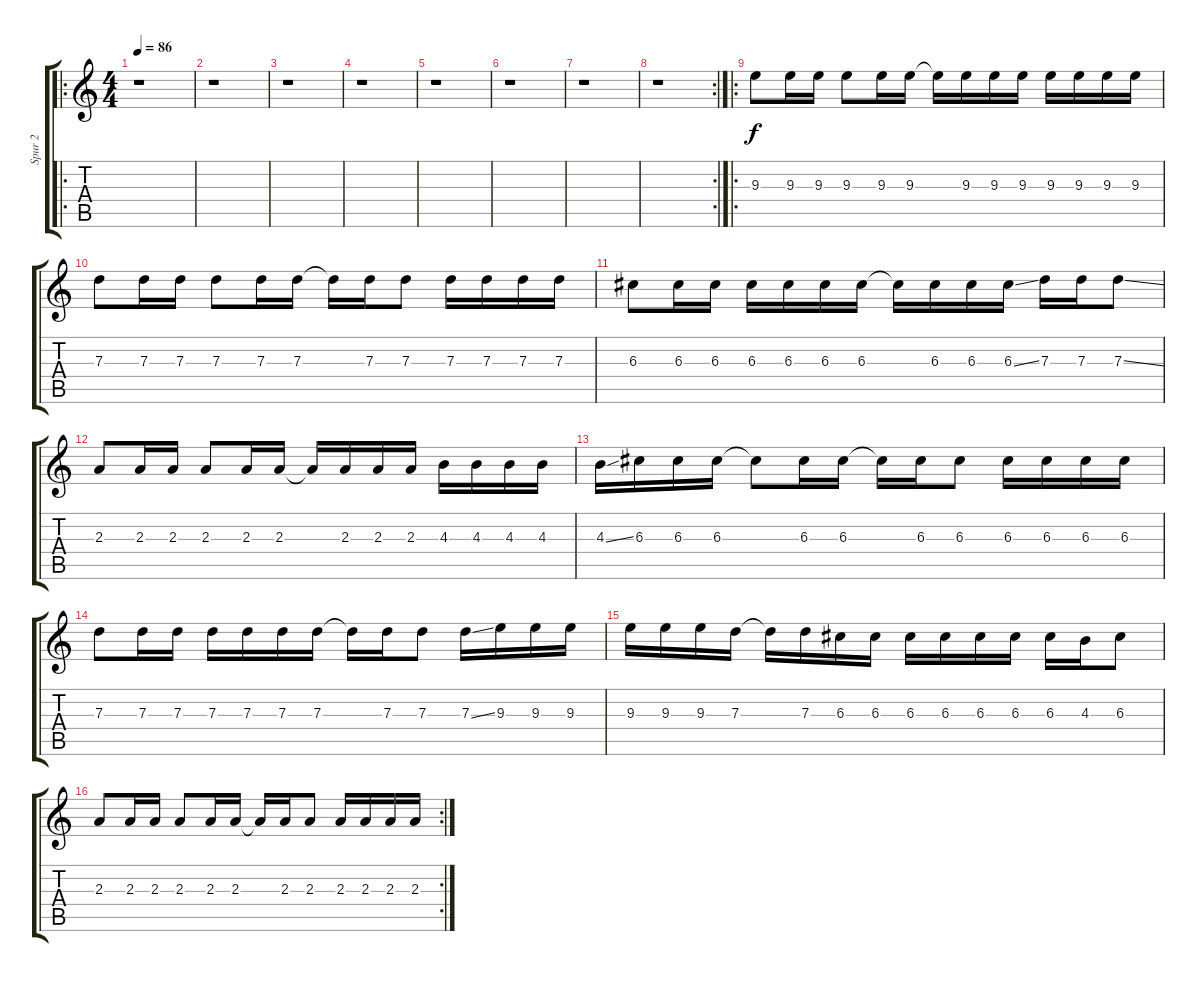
\track ("Spur 2" "Spur 2") {instrument electricguitarclean}
\staff {score tabs}
\tuning (E4 B3 G3 D3 A2 E2) {hide}
\ro
\ts (4 4)
\tempo 86
\clef g2
\ks c
r.1{dy f instrument electricguitarclean} |
r.1 |
r.1 |
r.1 |
r.1 |
r.1 |
r.1 |
\rc 2
r.1 |
\ro
9.3.8 9.3.16 9.3.16 9.3.8 9.3.16 9.3.16 9.3{t}.16 9.3.16 9.3.16 9.3.16 9.3.16 9.3.16 9.3.16 9.3.16 |
7.3.8 7.3.16 7.3.16 7.3.8 7.3.16 7.3.16 7.3{t}.16 7.3.16 7.3.8 7.3.16 7.3.16 7.3.16 7.3.16 |
6.3.8 6.3.16 6.3.16 6.3.16 6.3.16 6.3.16 6.3.16 6.3{t}.16 6.3.16 6.3.16 6.3{ss}.16 7.3.16 7.3.16 7.3{ss}.8 |
2.3.8 2.3.16 2.3.16 2.3.8 2.3.16 2.3.16 2.3{t}.16 2.3.16 2.3.16 2.3.16 4.3.16 4.3.16 4.3.16 4.3.16 |
4.3{ss}.16 6.3.16 6.3.16 6.3.16 6.3{t}.8 6.3.16 6.3.16 6.3{t}.16 6.3.16 6.3.8 6.3.16 6.3.16 6.3.16 6.3.16 |
7.3.8 7.3.16 7.3.16 7.3.16 7.3.16 7.3.16 7.3.16 7.3{t}.16 7.3.16 7.3.8 7.3{ss}.16 9.3.16 9.3.16 9.3.16 |
9.3.16 9.3.16 9.3.16 7.3.16 7.3{t}.16 7.3.16 6.3.16 6.3.16 6.3.16 6.3.16 6.3.16 6.3.16 6.3.16 4.3.16 6.3.8 |
\rc 2
2.3.8 2.3.16 2.3.16 2.3.8 2.3.16 2.3.16 2.3{t}.16 2.3.16 2.3.8 2.3.16 2.3.16 2.3.16 2.3.16
